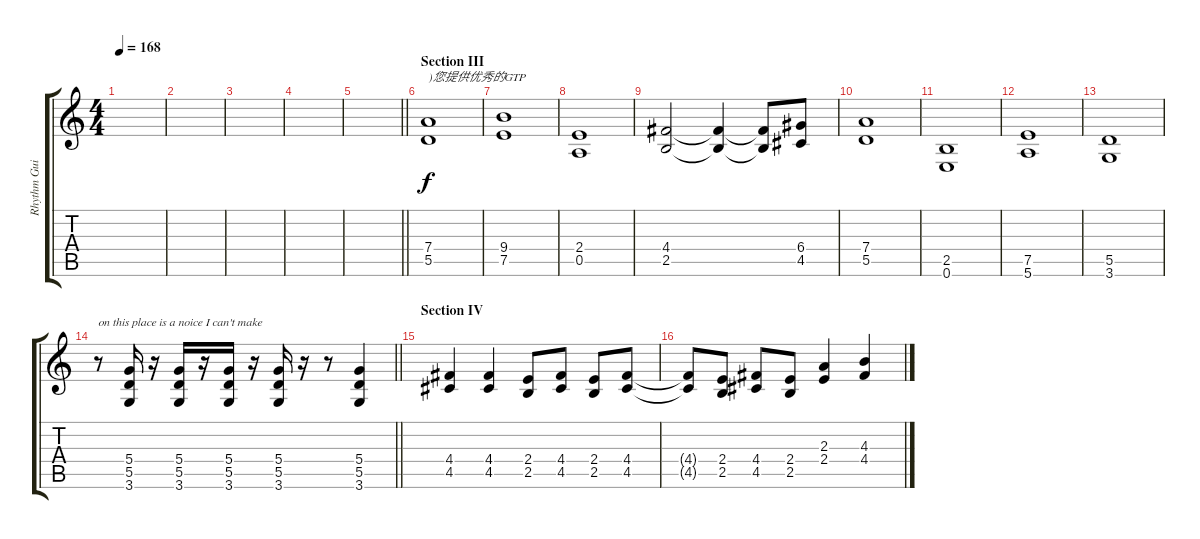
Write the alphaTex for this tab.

\track ("Rhythm Guitar" "Rhythm Gui") {instrument distortionguitar}
\staff {score tabs}
\tuning (E4 B3 G3 D3 A2 E2) {hide}
\ts (4 4)
\tempo 168
\clef g2
\ks c
|
|
|
|
\barLineRight lightlight
|
\section ("" "Section III")
(7.4 5.5).1{txt ")您提供优秀的GTP"} |
(9.4 7.5).1 |
(2.4 0.5).1 |
(4.4 2.5).2 (4.4{t} 2.5{t}).4 (4.4{t} 2.5{t}).8 (6.4 4.5).8 |
(7.4 5.5).1 |
(2.5 0.6).1 |
(7.5 5.6).1 |
(5.5 3.6).1 |
\barLineRight lightlight
r.8{txt "on this place is a noice I can't make"} (5.4 5.5 3.6).16 r.16 (5.4 5.5 3.6).16 r.16 (5.4 5.5 3.6).16 r.16 (5.4 5.5 3.6).16 r.16 r.8 (5.4 5.5 3.6).4 |
\section ("" "Section IV")
(4.4 4.5).4 (4.4 4.5).4 (2.4 2.5).8 (4.4 4.5).8 (2.4 2.5).8 (4.4 4.5).8 |
(4.4{t} 4.5{t}).8 (2.4 2.5).8 (4.4 4.5).8 (2.4 2.5).8 (2.3 2.4).4 (4.3 4.4).4
